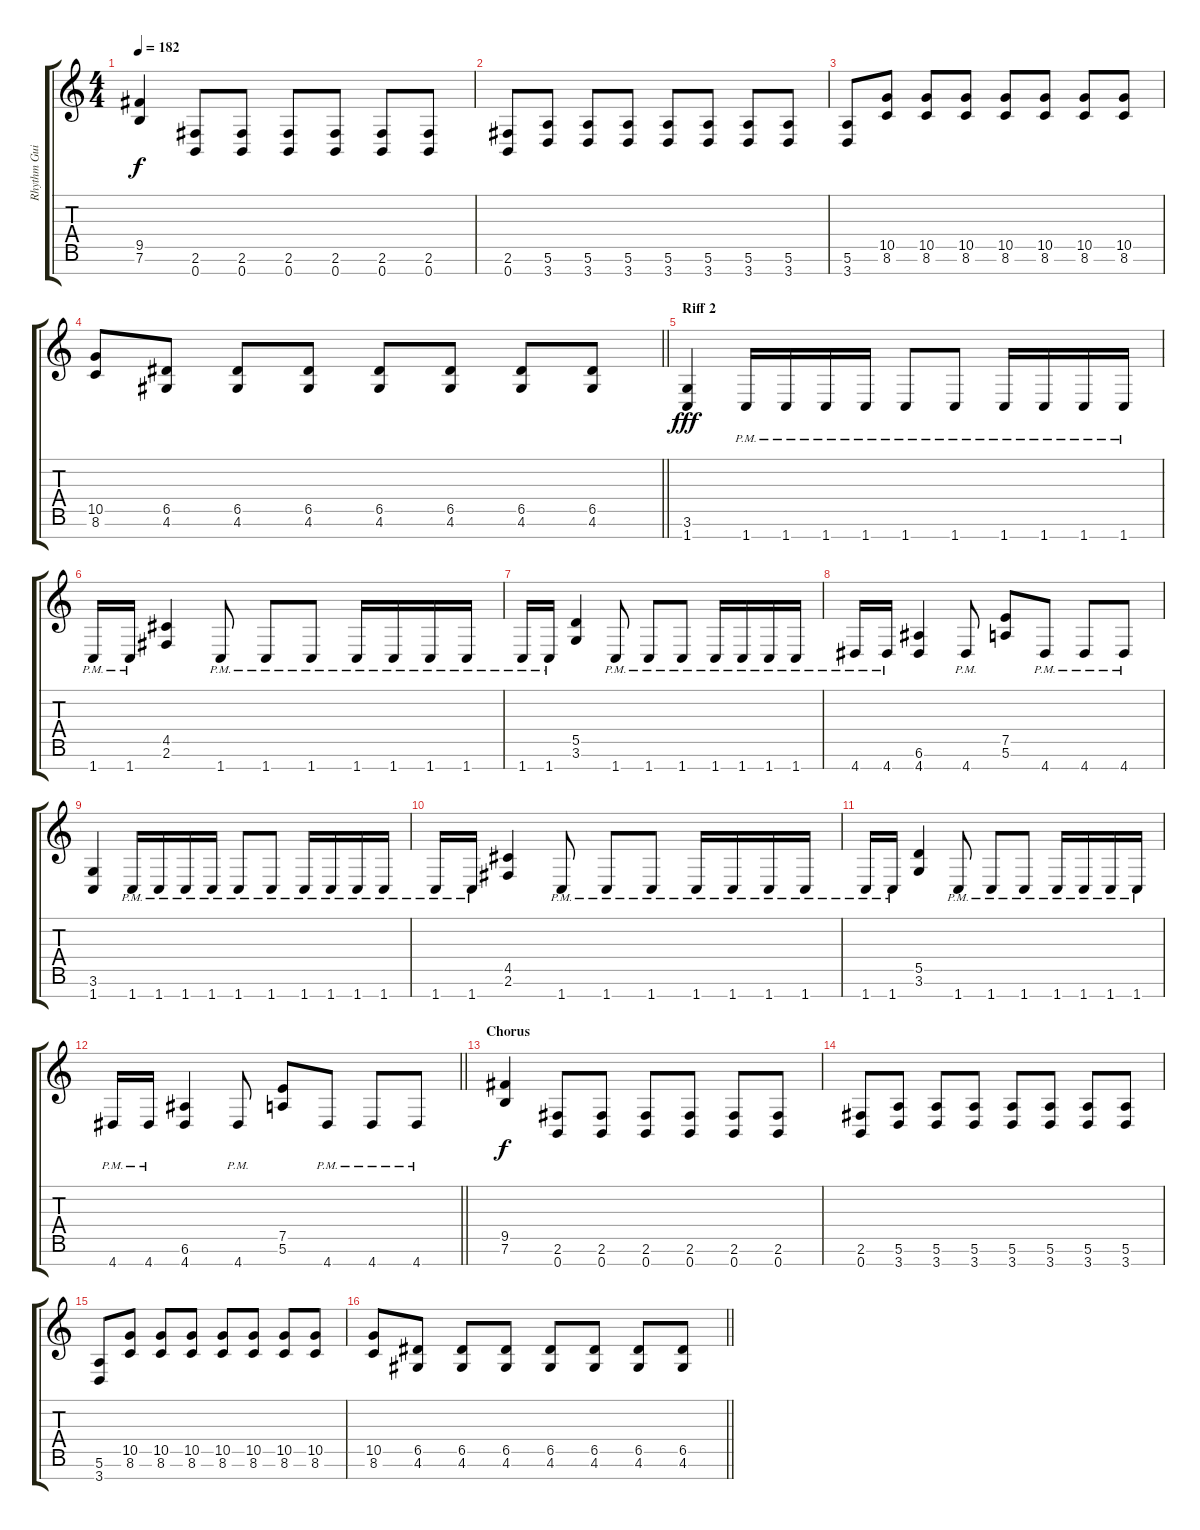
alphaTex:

\track ("Rhythm Guitar 1" "Rhythm Gui") {instrument distortionguitar}
\staff {score tabs}
\tuning (E4 B3 G3 D3 A2 E2 B1) {hide}
\ts (4 4)
\tempo 182
\clef g2
\ks c
(9.5 7.6).4{dy f} (2.6 0.7).8 (2.6 0.7).8 (2.6 0.7).8 (2.6 0.7).8 (2.6 0.7).8 (2.6 0.7).8 |
(2.6 0.7).8 (5.6 3.7).8 (5.6 3.7).8 (5.6 3.7).8 (5.6 3.7).8 (5.6 3.7).8 (5.6 3.7).8 (5.6 3.7).8 |
(5.6 3.7).8 (10.5 8.6).8 (10.5 8.6).8 (10.5 8.6).8 (10.5 8.6).8 (10.5 8.6).8 (10.5 8.6).8 (10.5 8.6).8 |
\barLineRight lightlight
(10.5 8.6).8 (6.5 4.6).8 (6.5 4.6).8 (6.5 4.6).8 (6.5 4.6).8 (6.5 4.6).8 (6.5 4.6).8 (6.5 4.6).8 |
\section ("" "Riff 2")
(3.6 1.7).4{dy fff} 1.7{pm}.16 1.7{pm}.16 1.7{pm}.16 1.7{pm}.16 1.7{pm}.8 1.7{pm}.8 1.7{pm}.16 1.7{pm}.16 1.7{pm}.16 1.7{pm}.16 |
1.7{pm}.16 1.7{pm}.16 (4.5 2.6).4 1.7{pm}.8 1.7{pm}.8 1.7{pm}.8 1.7{pm}.16 1.7{pm}.16 1.7{pm}.16 1.7{pm}.16 |
1.7{pm}.16 1.7{pm}.16 (5.5 3.6).4 1.7{pm}.8 1.7{pm}.8 1.7{pm}.8 1.7{pm}.16 1.7{pm}.16 1.7{pm}.16 1.7{pm}.16 |
4.7{pm}.16 4.7{pm}.16 (6.6 4.7).4 4.7{pm}.8 (7.5 5.6).8 4.7{pm}.8 4.7{pm}.8 4.7{pm}.8 |
(3.6 1.7).4 1.7{pm}.16 1.7{pm}.16 1.7{pm}.16 1.7{pm}.16 1.7{pm}.8 1.7{pm}.8 1.7{pm}.16 1.7{pm}.16 1.7{pm}.16 1.7{pm}.16 |
1.7{pm}.16 1.7{pm}.16 (4.5 2.6).4 1.7{pm}.8 1.7{pm}.8 1.7{pm}.8 1.7{pm}.16 1.7{pm}.16 1.7{pm}.16 1.7{pm}.16 |
1.7{pm}.16 1.7{pm}.16 (5.5 3.6).4 1.7{pm}.8 1.7{pm}.8 1.7{pm}.8 1.7{pm}.16 1.7{pm}.16 1.7{pm}.16 1.7{pm}.16 |
\barLineRight lightlight
4.7{pm}.16 4.7{pm}.16 (6.6 4.7).4 4.7{pm}.8 (7.5 5.6).8 4.7{pm}.8 4.7{pm}.8 4.7{pm}.8 |
\section ("" "Chorus")
(9.5 7.6).4{dy f} (2.6 0.7).8 (2.6 0.7).8 (2.6 0.7).8 (2.6 0.7).8 (2.6 0.7).8 (2.6 0.7).8 |
(2.6 0.7).8 (5.6 3.7).8 (5.6 3.7).8 (5.6 3.7).8 (5.6 3.7).8 (5.6 3.7).8 (5.6 3.7).8 (5.6 3.7).8 |
(5.6 3.7).8 (10.5 8.6).8 (10.5 8.6).8 (10.5 8.6).8 (10.5 8.6).8 (10.5 8.6).8 (10.5 8.6).8 (10.5 8.6).8 |
\barLineRight lightlight
(10.5 8.6).8 (6.5 4.6).8 (6.5 4.6).8 (6.5 4.6).8 (6.5 4.6).8 (6.5 4.6).8 (6.5 4.6).8 (6.5 4.6).8
